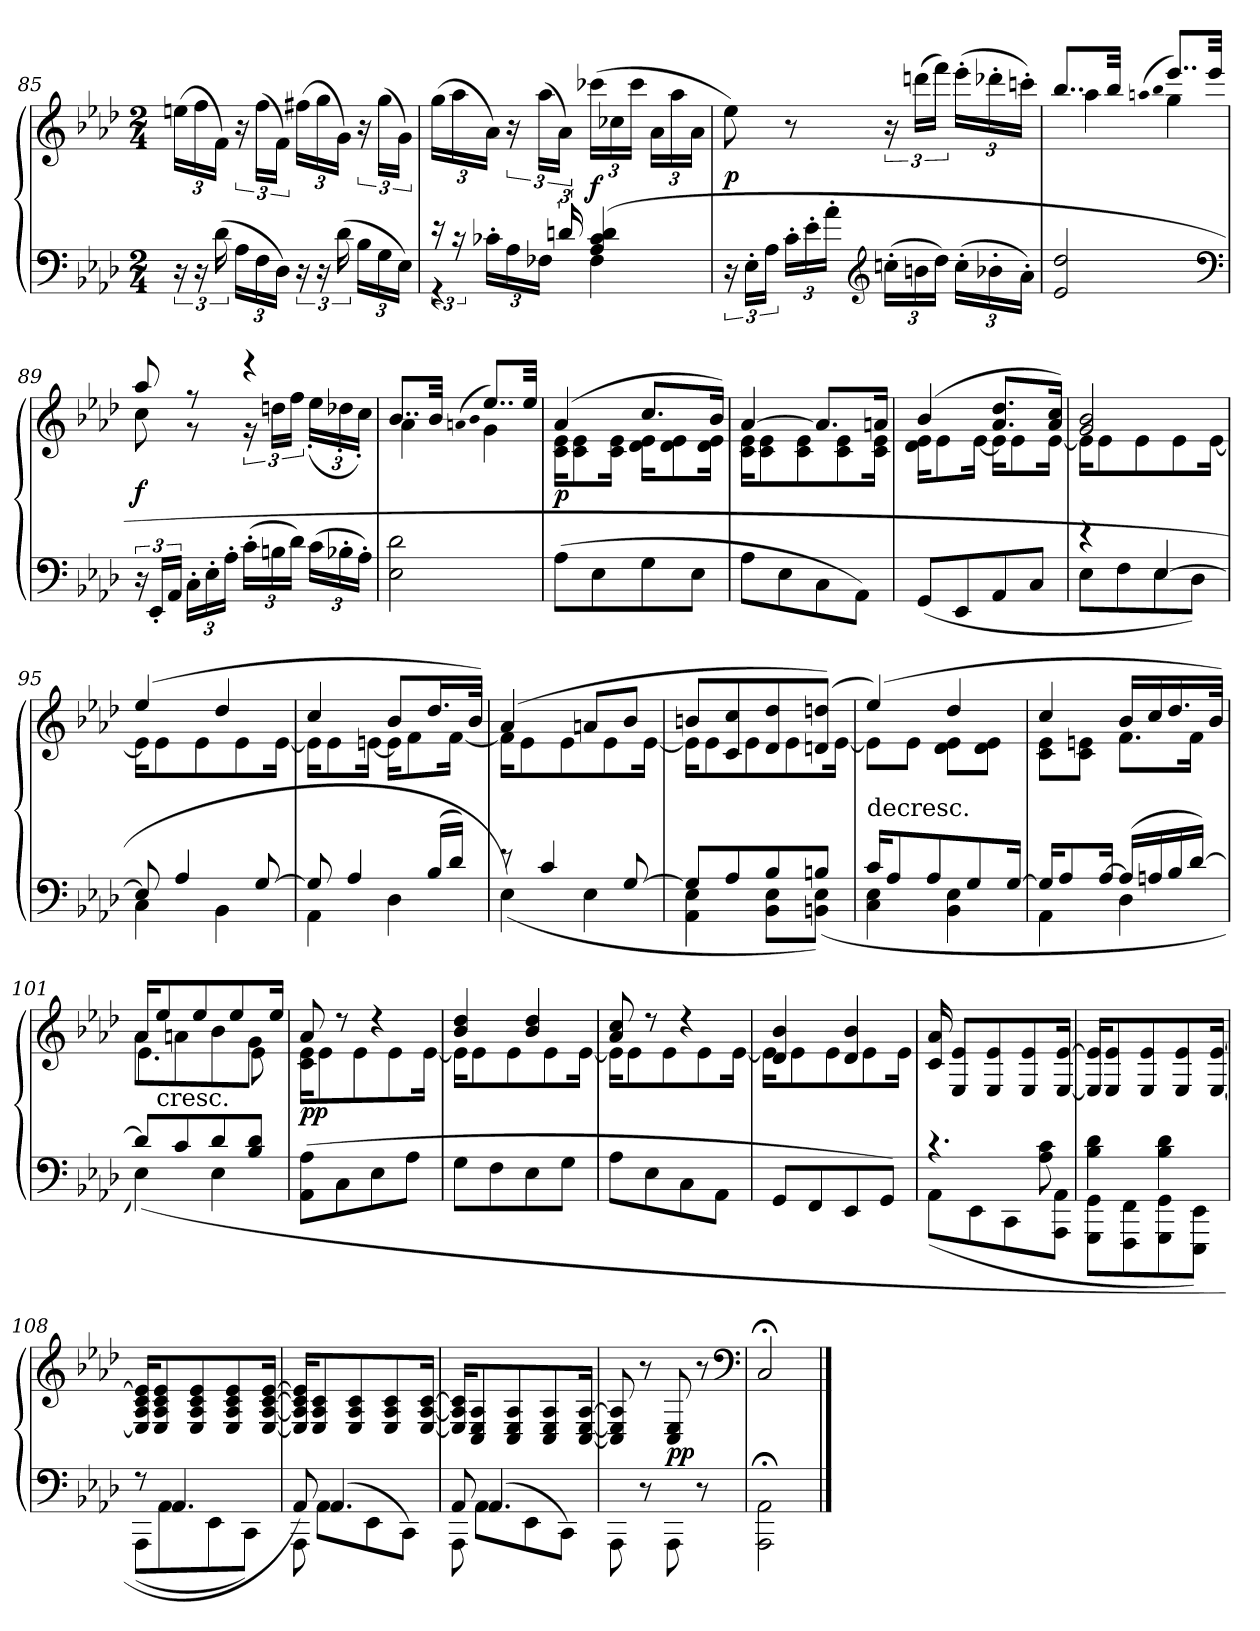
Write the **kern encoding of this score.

**kern	**kern	**dynam
*part1	*part1	*part1
*staff2	*staff1	*staff1/2
*clefF4	*clefG2	*
*k[b-e-a-d-]	*k[b-e-a-d-]	*
*A-:	*A-:	*
*M2/4	*M2/4	*
=85	=85	=85
24r	(24een\LL	.
24r	24ff\	.
(24d-\	24f\JJ)	.
24A-\LL	24r	.
24F\	(24ff\LL	.
24D-\JJ)	24f\JJ)	.
24r	(24ff#X\LL	.
24r	24gg\	.
(24d-\	24g\JJ)	.
24B-\LL	24r	.
24G\	(24gg\LL	.
24E-\JJ)	24g\JJ)	.
=86	=86	=86
*^	*	*
24r	4r	(24gg\LL	.
24r	.	24aa-\	.
24c-X'\LL	.	24a-\JJ)	.
24A-\	.	24r	.
24F-X\JJ	.	(24aa-\LL	.
24dn/	.	24a-\JJ)	.
(4A-/ 4c-/ 4d/	4F-\	(24ccc-X\LL	f
.	.	24cc-X\	.
.	.	24ccc-\JJ	.
.	.	24a-\LL	.
.	.	24aa-\	.
.	.	24a-\JJ	.
*v	*v	*	*
=87	=87	=87
24r	8ee-\)	p
24E-'\LL	.	.
24A-\JJ	.	.
24c'\LL	8r	.
24e-'\	.	.
24a-'\JJ	.	.
*clefG2	*	*
(24ccn'\LL	24r	.
24bn\	(24dddn\LL	.
24dd-\JJ)	24fff\JJ)	.
(24cc'\LL	(24eee-'\LL	.
24b-X'\	24ddd-X'\	.
24a-'\JJ)	24cccn'\JJ)	.
=88	=88	=88
*	*^	*
2e-/ 2dd-/	8..bb-/L	4aa-\	.
.	32bb-/Jkk	.	.
.	(qaan	.	.
.	qbb-	.	.
.	8..eee-/L)	4gg\	.
.	32eee-/Jkk	.	.
*clefF4	*	*	*
=89	=89	=89	=89
24r	8aa-/	8cc\	f
24EE-'/LL	.	.	.
24AA-/JJ	.	.	.
24C'\LL	8r	8r	.
24E-'\	.	.	.
24A-'\JJ	.	.	.
(24c'\LL	4r	24r	.
24Bn\	.	24ddn\LL	.
24d-\JJ)	.	24ff\JJ	.
(24c\LL	.	(24ee-'\LL	.
24B-X'\	.	24dd-X'\	.
24A-'\JJ)	.	24cc'\JJ)	.
=90	=90	=90	=90
2E-\ 2d-\	8..b-/L	4a-\	.
.	32b-/Jkk	.	.
.	(qan	.	.
.	qb-	.	.
.	8..ee-/L)	4g\	.
.	32ee-/Jkk	.	.
=91	=91	=91	=91
(8A-\L	(4a-/	16c\ 16e-\KL	p
.	.	8c\ 8e-\	.
8E-\	.	.	.
.	.	16c\ 16e-\Jk	.
8G\	8.cc/L	16d-\ 16e-\KL	.
.	.	8d-\ 8e-\	.
8E-\J	.	.	.
.	16b-/Jk)	16d-\ 16e-\Jk	.
=92	=92	=92	=92
8A-\L	[4a-/	16c\ 16e-\KL	.
.	.	8c\ 8e-\	.
8E-\	.	.	.
.	.	8c\ 8e-\	.
8C\	8.a-/L]	.	.
.	.	8c\ 8e-\	.
8AA-\J)	.	.	.
.	16an/Jk	16c\ 16e-\Jk	.
=93	=93	=93	=93
(8GG/L	(4b-/	16d-\ 16e-\KL	.
.	.	8e-\	.
8EE-/	.	.	.
.	.	[16e-\Jk	.
8AA-/	8.a-/ 8.dd-/L	16e-\KL]	.
.	.	8e-\	.
8C/J	.	.	.
.	16a-/ 16cc/Jk)	[16e-\Jk	.
=94	=94	=94	=94
*^	*	*	*
4r	8E-\L	2g/ 2b-/	16e-\KL]	.
.	.	.	8e-\	.
.	8F\	.	.	.
.	.	.	8e-\	.
[4E-/	8E-\	.	.	.
.	.	.	8e-\	.
.	8D-\J)	.	.	.
.	.	.	[16e-\Jk	.
=95	=95	=95	=95	=95
8E-/]	4C\	(4ee-/	16e-\KL]	.
.	.	.	8e-\	.
4A-/	.	.	.	.
.	.	.	8e-\	.
.	4BB-\	4dd-/	.	.
.	.	.	8e-\	.
[8G/	.	.	.	.
.	.	.	[16e-\Jk	.
=96	=96	=96	=96	=96
8G/]	4AA-\	4cc/	16e-\KL]	.
.	.	.	8e-\	.
4A-/	.	.	.	.
.	.	.	[16en\Jk	.
.	4D-\	8b-/L	16e\KL]	.
.	.	.	8f\	.
(16B-/LL	.	16.dd-/L	.	.
16d-/JJ)	.	.	[16f\Jk	.
.	.	32b-/JJk)	.	.
=97	=97	=97	=97	=97
8r	(4E-\)	(4a-/	16f\KL]	.
.	.	.	8e-\	.
4c/	.	.	.	.
.	.	.	8e-\	.
.	4E-\	8an/L	.	.
.	.	.	8e-\	.
[8G/	.	8b-/J	.	.
.	.	.	[16e-\Jk	.
=98	=98	=98	=98	=98
8G/L]	4AA-\ 4E-\	8bn/L	16e-\KL]	.
.	.	.	8e-\	.
8A-/	.	8c/ 8cc/	.	.
.	.	.	8e-\	.
8B-/	8BB-\ 8E-\L	8d-/ 8dd-/	.	.
.	.	.	8e-\	.
8Bn/J	(8BBn\ 8E-\J)	(8dn/ 8ddn/J)	.	.
.	.	.	[16e-\Jk	.
=99	=99	=99	=99	=99
!	!	!LO:TX:c:t=decresc.	!	!
16c/KL	4C\ 4E-\	(4ee-/)	8e-\L]	.
8A-/	.	.	.	.
.	.	.	8e-\J	.
8A-/	.	.	.	.
.	4BB-\ 4E-\	4dd-/	8d-\ 8e-\L	.
8G/	.	.	.	.
.	.	.	8d-\ 8e-\J	.
[16G/Jk	.	.	.	.
=100	=100	=100	=100	=100
16G/KL]	4AA-\	4cc/	8c\ 8e-\L	.
8A-/	.	.	.	.
.	.	.	8c\ 8en\J	.
[16A-/Jk	.	.	.	.
(16A-/LL]	4D-\	16b-/LL	8.f\L	.
16An/	.	16cc/	.	.
16B-/	.	16.dd-/	.	.
[16d-/JJ)	.	.	16f\Jk	.
.	.	32b-/JJk)	.	.
=101	=101	=101	=101	=101
*	*	*	*^	*
8d-/L]	(4E-\)	16a-/KL	8a-\L	4.e-\	.
!	!	!LO:TX:c:t=cresc.	!	!	!
.	.	8ee-/	.	.	.
8c/	.	.	8an\	.	.
.	.	8ee-/	.	.	.
8d-/	4E-\	.	8b-\	.	.
.	.	8ee-/	.	.	.
8B-/ 8d-/J	.	.	8g\J	8e-\	.
.	.	16ee-/Jk	.	.	.
*v	*v	*	*	*	*
*	*	*v	*v	*
=102	=102	=102	=102
(8AA-\ 8A-\L	8a-/	16c\ 16e-\KL	pp
.	.	8e-\	.
8C\	8r	.	.
.	.	8e-\	.
8E-\	4r	.	.
.	.	8e-\	.
8A-\J	.	.	.
.	.	[16e-\Jk	.
=103	=103	=103	=103
8G\L	4b-/ 4dd-/	16e-\KL]	.
.	.	8e-\	.
8F\	.	.	.
.	.	8e-\	.
8E-\	4b-/ 4dd-/	.	.
.	.	8e-\	.
8G\J	.	.	.
.	.	[16e-\Jk	.
=104	=104	=104	=104
8A-\L	8a-/ 8cc/	16e-\KL]	.
.	.	8e-\	.
8E-\	8r	.	.
.	.	8e-\	.
8C\	4r	.	.
.	.	8e-\	.
8AA-\J	.	.	.
.	.	[16e-\Jk	.
=105	=105	=105	=105
8GG/L	4d-/ 4b-/	16e-\KL]	.
.	.	8e-\	.
8FF/	.	.	.
.	.	8e-\	.
8EE-/	4d-/ 4b-/	.	.
.	.	8e-\	.
8GG/J)	.	.	.
.	.	16e-\Jk	.
*	*v	*v	*
=106	=106	=106
*^	*	*
4.r	(8AA-\L	16c/ 16a-/	.
.	.	8E-/ 8e-/L	.
.	8EE-\	.	.
.	.	8E-/ 8e-/	.
.	8CC\	.	.
.	.	8E-/ 8e-/	.
8A-\ 8c\	8AAA-\ 8AA-\J	.	.
.	.	[16E-/ [16e-/Jk	.
=107	=107	=107	=107
4B-\ 4d-\	8GGG\ 8GG\L	16E-]/ 16e-]/KL	.
.	.	8E-/ 8e-/	.
.	8FFF\ 8FF\	.	.
.	.	8E-/ 8e-/	.
4B-\ 4d-\	8GGG\ 8GG\	.	.
.	.	8E-/ 8e-/	.
.	8EEE-\ 8EE-\J)	.	.
.	.	[16E-/ [16e-/Jk	.
=108	=108	=108	=108
8r	(8AAA-\L	16E-]/ 16A-/ 16c/ 16e-]/KL	.
.	.	8E-/ 8A-/ 8c/ 8e-/	.
4.AA-/	8AA-\	.	.
.	.	8E-/ 8A-/ 8c/ 8e-/	.
.	8EE-\	.	.
.	.	8E-/ 8A-/ 8c/ 8e-/	.
.	8CC\J)	.	.
.	.	[16E-/ [16A-/ [16c/ [16e-/Jk	.
=109	=109	=109	=109
8AA-/)	8AAA-\	16E-]/ 16A-]/ 16c]/ 16e-]/KL	.
.	.	8E-/ 8A-/ 8c/	.
(4.AA-/	8AA-\L	.	.
.	.	8E-/ 8A-/ 8c/	.
.	8EE-\	.	.
.	.	8E-/ 8A-/ 8c/	.
.	8CC\J)	.	.
.	.	[16E-/ [16A-/ [16c/Jk	.
=110	=110	=110	=110
8AA-/	8AAA-\	16E-]/ 16A-]/ 16c]/KL	.
.	.	8C/ 8E-/ 8A-/	.
(4.AA-/	8AA-\L	.	.
.	.	8C/ 8E-/ 8A-/	.
.	8EE-\	.	.
.	.	8C/ 8E-/ 8A-/	.
.	8CC\J)	.	.
.	.	[16C/ [16E-/ [16A-/Jk	.
*v	*v	*	*
=111	=111	=111
8AAA-\	8C]/ 8E-]/ 8A-]/	.
8r	8r	.
8AAA-\	8C/ 8E-/	pp
8r	8r	.
*	*clefF4	*
=112	=112	=112
2AAA-;<\ 2AA-;<\	2C;</	.
==	==	==
*-	*-	*-
